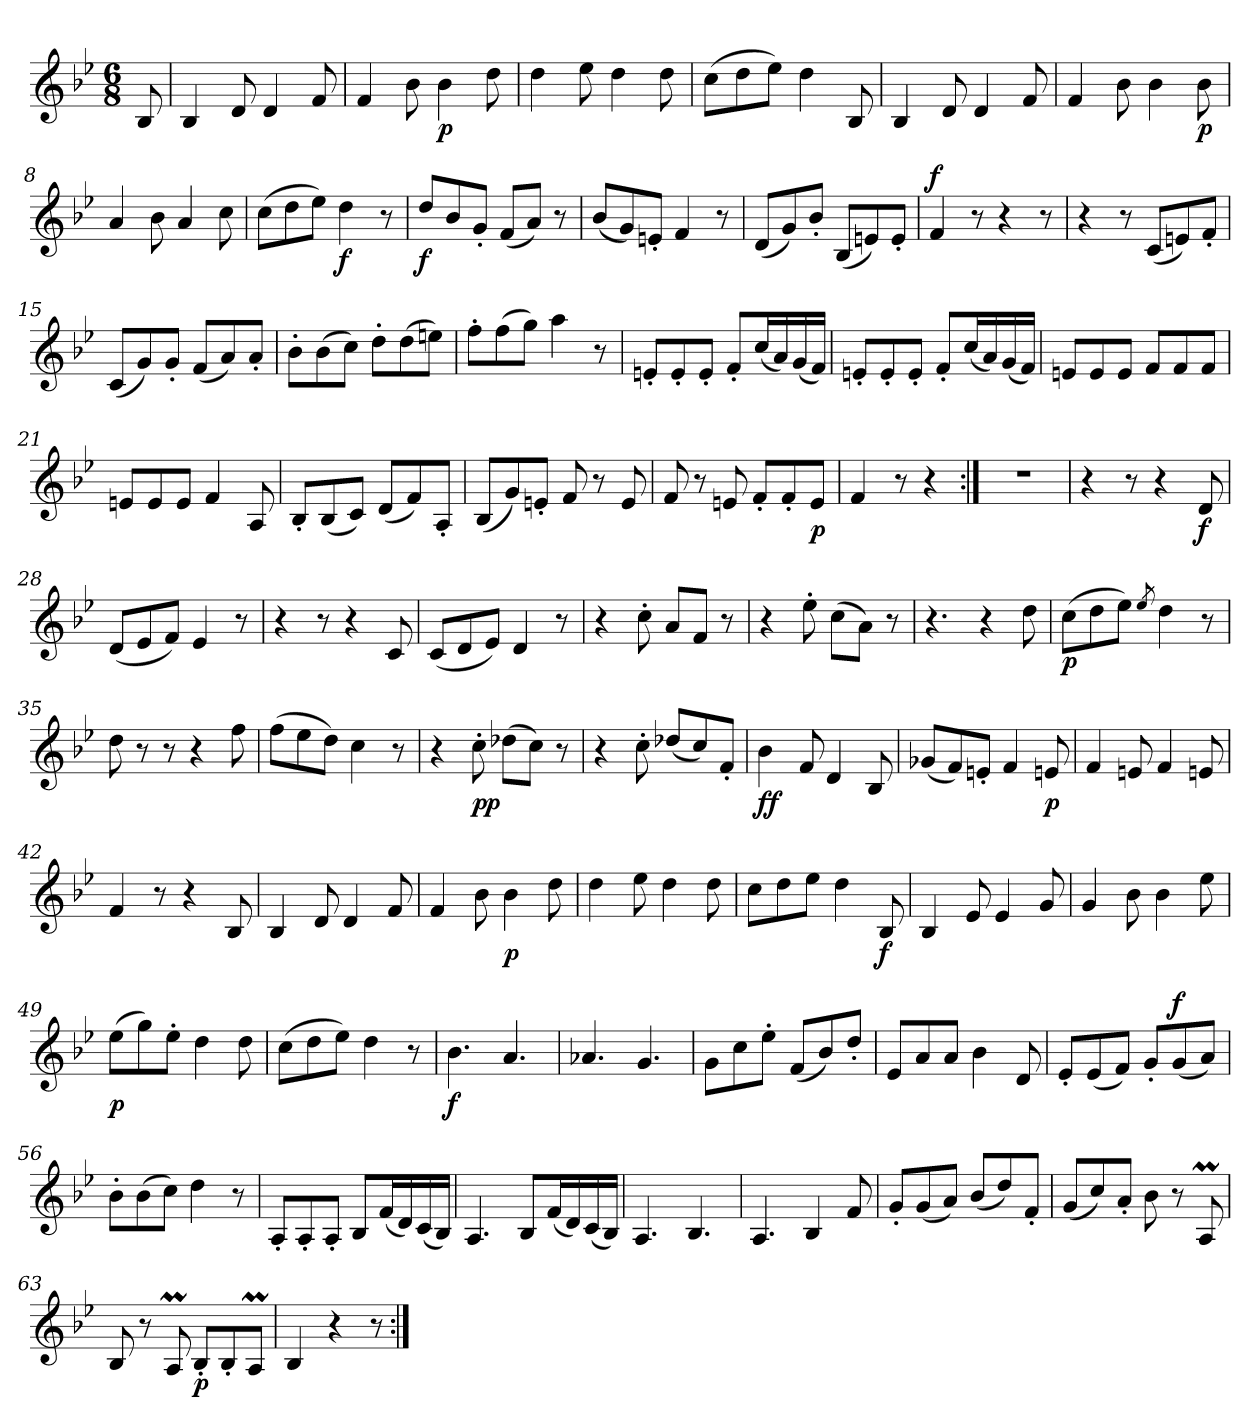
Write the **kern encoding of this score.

**kern	**dynam
*part1	*part1
*staff1	*staff1
*clefG2	*
*k[b-e-]	*
*B-:	*
*M6/8	*
=1	=1
8B-/	.
=2	=2
4B-/	.
8d/	.
4d/	.
8f/	.
=3	=3
4f/	.
8b-\	.
!	!LO:DY:b
4b-\	p
8dd\	.
=4	=4
4dd\	.
8ee-\	.
4dd\	.
8dd\	.
=5	=5
(>8cc\L	.
8dd\	.
8ee-\J)	.
4dd\	.
8B-/	.
=6	=6
4B-/	.
8d/	.
4d/	.
8f/	.
=7	=7
4f/	.
8b-\	.
4b-\	.
!	!LO:DY:b
8b-\	p
=8	=8
4a/	.
8b-\	.
4a/	.
8cc\	.
=9	=9
(>8cc\L	.
8dd\	.
8ee-\J)	.
!	!LO:DY:b
4dd\	f
8r	.
!!LO:LB:g=z
=10	=10
!	!LO:DY:b
8dd/L	f
8b-/	.
8g'/J	.
(<8f/L	.
8a/J)	.
8r	.
=11	=11
(<8b-/L	.
8g/)	.
8en'/J	.
4f/	.
8r	.
=12	=12
(<8d/L	.
8g/)	.
8b-'/J	.
(<8B-/L	.
8en/)	.
8e'/J	.
=13	=13
!	!LO:DY:a
4f/	f
8r	.
4r	.
8r	.
=14	=14
4r	.
8r	.
(<8c/L	.
8en/)	.
8f'/J	.
=15	=15
(<8c/L	.
8g/)	.
8g'/J	.
(<8f/L	.
8a/)	.
8a'/J	.
=16	=16
8b-'\L	.
(>8b-\	.
8cc\J)	.
8dd'\L	.
(>8dd\	.
8een\J)	.
=17	=17
8ff'\L	.
(>8ff\	.
8gg\J)	.
4aa\	.
8r	.
!!LO:LB:g=z
=18	=18
8en'/L	.
8e'/	.
8e'/J	.
8f'/L	.
(<16cc/L	.
16a/)	.
(<16g/	.
16f/JJ)	.
=19	=19
8en'/L	.
8e'/	.
8e'/J	.
8f'/L	.
(<16cc/L	.
16a/)	.
(<16g/	.
16f/JJ)	.
=20	=20
8en/L	.
8e/	.
8e/J	.
8f/L	.
8f/	.
8f/J	.
=21	=21
8en/L	.
8e/	.
8e/J	.
4f/	.
8A/	.
=22	=22
8B-'/L	.
(<8B-/	.
8c/J)	.
(<8d/L	.
8f/)	.
8A'/J	.
=23	=23
(<8B-/L	.
8g/)	.
8en'/J	.
8f/	.
8r	.
8e/	.
!!LO:LB:g=z
=24	=24
8f/	.
8r	.
8en/	.
8f'/L	.
8f'/	.
!	!LO:DY:b
8e/J	p
=25	=25
4f/	.
8r	.
4r	.
=26:|!	=26:|!
2.r	.
=27	=27
4r	.
8r	.
4r	.
!	!LO:DY:b
8d/	f
=28	=28
(<8d/L	.
8e-/	.
8f/J)	.
4e-/	.
8r	.
=29	=29
4r	.
8r	.
4r	.
8c/	.
=30	=30
(<8c/L	.
8d/	.
8e-/J)	.
4d/	.
8r	.
=31	=31
4r	.
8cc'\	.
8a/L	.
8f/J	.
8r	.
=32	=32
4r	.
8ee-'\	.
(>8cc\L	.
8a\J)	.
8r	.
=33	=33
4.r	.
4r	.
8dd\	.
=34	=34
!	!LO:DY:b
(>8cc\L	p
8dd\	.
8ee-\J)	.
8qee-/	.
4dd\	.
8r	.
!!LO:LB:g=z
=35	=35
8dd\	.
8r	.
8r	.
4r	.
8ff\	.
=36	=36
(>8ff\L	.
8ee-\	.
8dd\J)	.
4cc\	.
8r	.
=37	=37
4r	.
!	!LO:DY:b
8cc'\	pp
(>8dd-X\L	.
8cc\J)	.
8r	.
=38	=38
4r	.
8cc'\	.
(<8dd-X/L	.
8cc/)	.
8f'/J	.
=39	=39
!	!LO:DY:b
4b-\	ff
8f/	.
4d/	.
8B-/	.
=40	=40
(<8g-X/L	.
8f/)	.
8en'/J	.
4f/	.
!	!LO:DY:b
8en/	p
=41	=41
4f/	.
8en/	.
4f/	.
8en/	.
=42	=42
4f/	.
8r	.
4r	.
8B-/	.
=43	=43
4B-/	.
8d/	.
4d/	.
8f/	.
=44	=44
4f/	.
8b-\	.
!	!LO:DY:b
4b-\	p
8dd\	.
!!LO:LB:g=z
=45	=45
4dd\	.
8ee-\	.
4dd\	.
8dd\	.
=46	=46
8cc\L	.
8dd\	.
8ee-\J	.
4dd\	.
!	!LO:DY:b
8B-/	f
=47	=47
4B-/	.
8e-/	.
4e-/	.
8g/	.
=48	=48
4g/	.
8b-\	.
4b-\	.
8ee-\	.
=49	=49
!	!LO:DY:b
(>8ee-\L	p
8gg\)	.
8ee-'\J	.
4dd\	.
8dd\	.
=50	=50
(>8cc\L	.
8dd\	.
8ee-\J)	.
4dd\	.
8r	.
=51	=51
!	!LO:DY:b
4.b-\	f
4.a/	.
=52	=52
4.a-X/	.
4.g/	.
=53	=53
8g\L	.
8cc\	.
8ee-'\J	.
(<8f/L	.
8b-/)	.
8dd'/J	.
=54	=54
8e-/L	.
8a/	.
8a/J	.
4b-\	.
8d/	.
=55	=55
8e-'/L	.
(<8e-/	.
8f/J)	.
8g'/L	.
!	!LO:DY:a
(<8g/	f
8a/J)	.
!!LO:LB:g=z
=56	=56
8b-'\L	.
(>8b-\	.
8cc\J)	.
4dd\	.
8r	.
=57	=57
8A'/L	.
8A'/	.
8A'/J	.
8B-/L	.
(16f/L	.
16d/)	.
(16c/	.
16B-/JJ)	.
=58	=58
4.A/	.
8B-/L	.
(16f/L	.
16d/)	.
(16c/	.
16B-/JJ)	.
=59	=59
4.A/	.
4.B-/	.
=60	=60
4.A/	.
4B-/	.
8f/	.
=61	=61
8g'/L	.
(8g/	.
8a/J)	.
(8b-/L	.
8dd/)	.
8f'/J	.
=62	=62
(8g/L	.
8cc/)	.
8a'/J	.
8b-\	.
8r	.
8Am/	.
=63	=63
8B-/	.
8r	.
8Am/	.
!	!LO:DY:b
8B-'/L	p
8B-'/	.
8Am/J	.
=64	=64
4B-/	.
4r	.
8r	.
=:|!	=:|!
*-	*-
